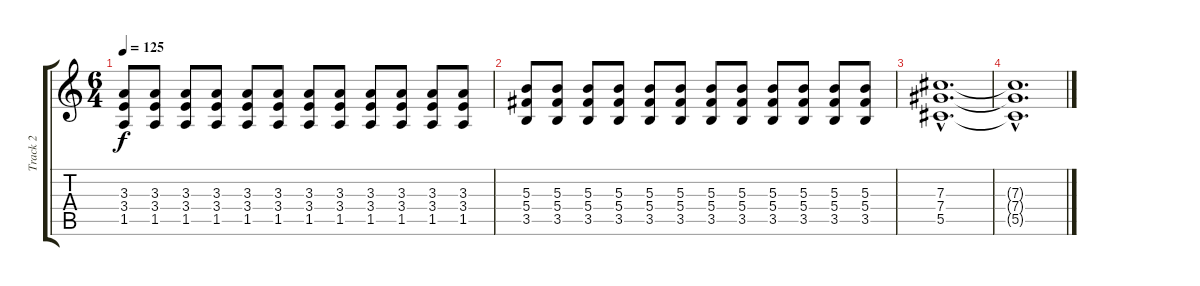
\track ("Track 2" "Track 2") {instrument distortionguitar}
\staff {score tabs}
\tuning (Eb4 Bb3 Gb3 Db3 Ab2 Eb2) {hide}
\ts (6 4)
\tempo 125
\clef g2
\ks c
(3.3 3.4 1.5).8{dy f} (3.3 3.4 1.5).8 (3.3 3.4 1.5).8 (3.3 3.4 1.5).8 (3.3 3.4 1.5).8 (3.3 3.4 1.5).8 (3.3 3.4 1.5).8 (3.3 3.4 1.5).8 (3.3 3.4 1.5).8 (3.3 3.4 1.5).8 (3.3 3.4 1.5).8 (3.3 3.4 1.5).8 |
(5.3 5.4 3.5).8 (5.3 5.4 3.5).8 (5.3 5.4 3.5).8 (5.3 5.4 3.5).8 (5.3 5.4 3.5).8 (5.3 5.4 3.5).8 (5.3 5.4 3.5).8 (5.3 5.4 3.5).8 (5.3 5.4 3.5).8 (5.3 5.4 3.5).8 (5.3 5.4 3.5).8 (5.3 5.4 3.5).8 |
(7.3{hac} 7.4{hac} 5.5{hac}).1{d} |
(7.3{hac t} 7.4{hac t} 5.5{hac t}).1{d}
